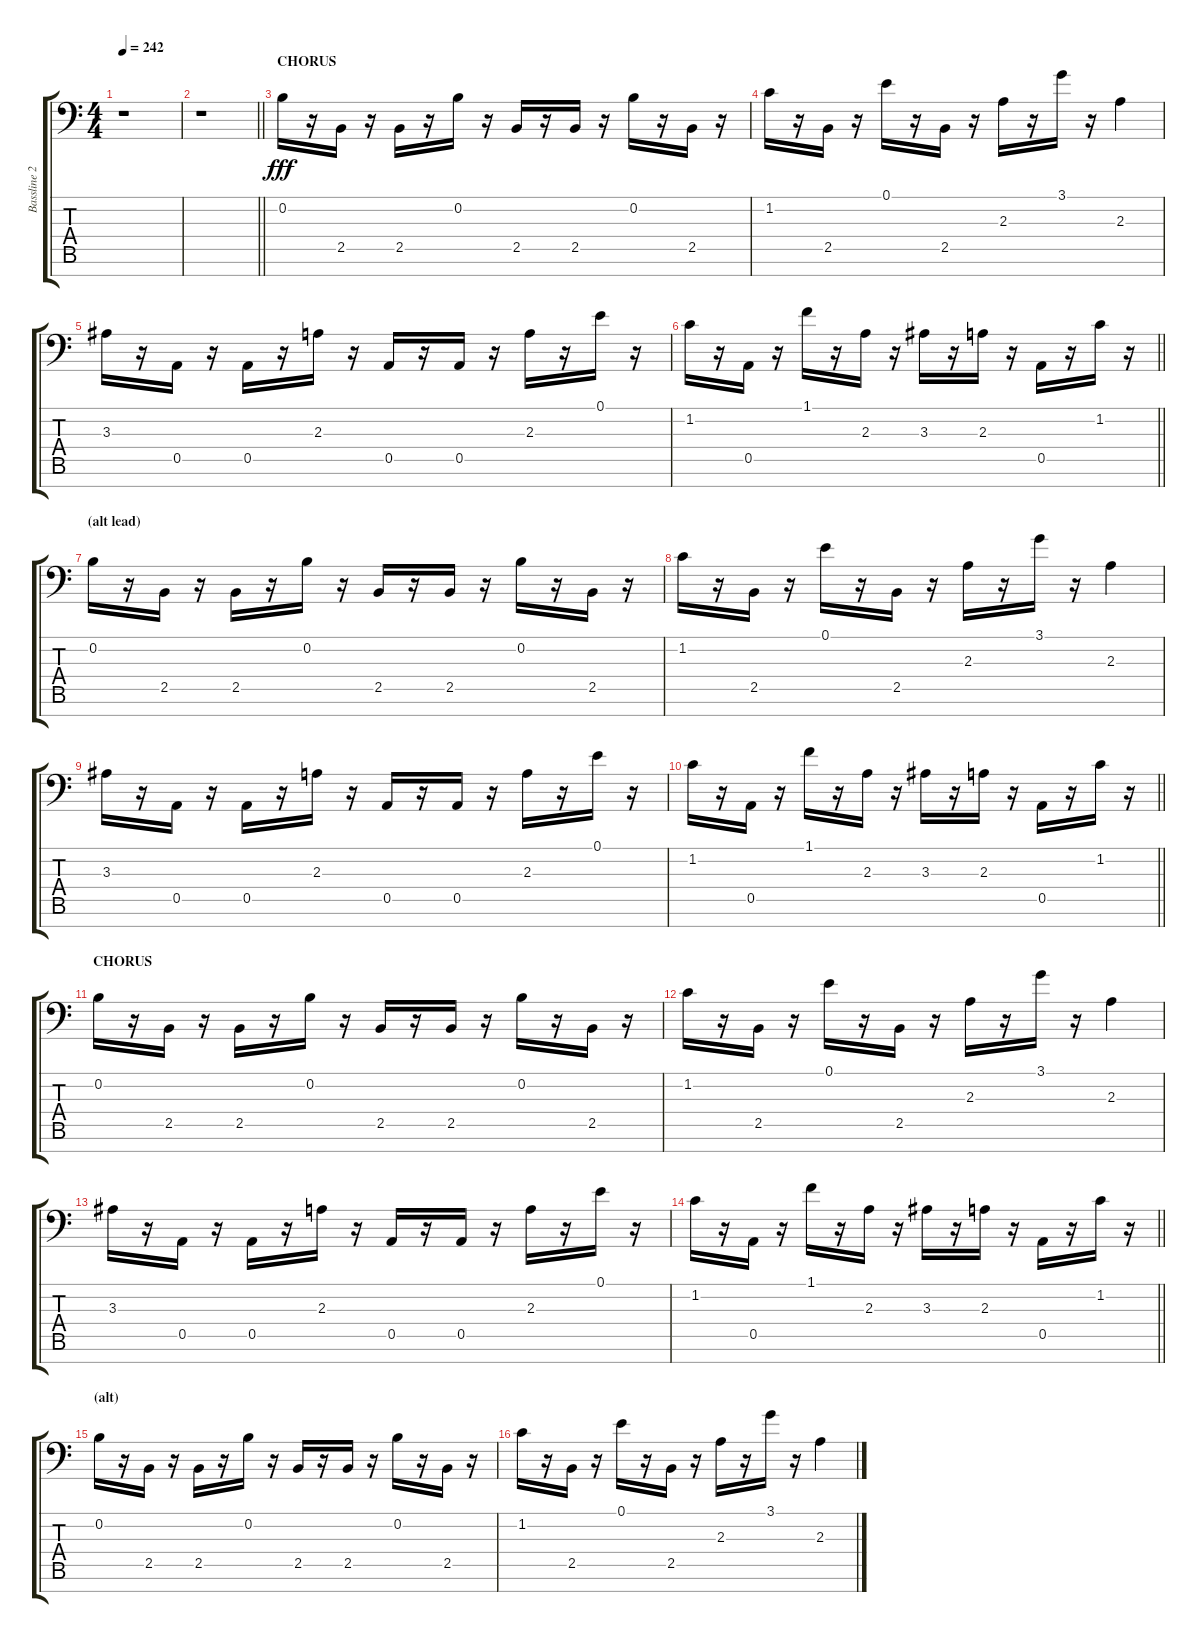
\track ("Bassline 2" "Bassline 2") {instrument lead8bassandlead}
\staff {score tabs}
\tuning (E4 B3 G3 D3 A2 E2 C-1) {hide}
\ts (4 4)
\tempo 242
\clef f4
\ks c
r.1{dy fff} |
\barLineRight lightlight
r.1 |
\section ("" "CHORUS")
0.2.16 r.16 2.5.16 r.16 2.5.16 r.16 0.2.16 r.16 2.5.16 r.16 2.5.16 r.16 0.2.16 r.16 2.5.16 r.16 |
1.2.16 r.16 2.5.16 r.16 0.1.16 r.16 2.5.16 r.16 2.3.16 r.16 3.1.16 r.16 2.3.4 |
3.3.16 r.16 0.5.16 r.16 0.5.16 r.16 2.3.16 r.16 0.5.16 r.16 0.5.16 r.16 2.3.16 r.16 0.1.16 r.16 |
\barLineRight lightlight
1.2.16 r.16 0.5.16 r.16 1.1.16 r.16 2.3.16 r.16 3.3.16 r.16 2.3.16 r.16 0.5.16 r.16 1.2.16 r.16 |
\section ("" "(alt lead)")
0.2.16 r.16 2.5.16 r.16 2.5.16 r.16 0.2.16 r.16 2.5.16 r.16 2.5.16 r.16 0.2.16 r.16 2.5.16 r.16 |
1.2.16 r.16 2.5.16 r.16 0.1.16 r.16 2.5.16 r.16 2.3.16 r.16 3.1.16 r.16 2.3.4 |
3.3.16 r.16 0.5.16 r.16 0.5.16 r.16 2.3.16 r.16 0.5.16 r.16 0.5.16 r.16 2.3.16 r.16 0.1.16 r.16 |
\barLineRight lightlight
1.2.16 r.16 0.5.16 r.16 1.1.16 r.16 2.3.16 r.16 3.3.16 r.16 2.3.16 r.16 0.5.16 r.16 1.2.16 r.16 |
\section ("" "CHORUS")
0.2.16 r.16 2.5.16 r.16 2.5.16 r.16 0.2.16 r.16 2.5.16 r.16 2.5.16 r.16 0.2.16 r.16 2.5.16 r.16 |
1.2.16 r.16 2.5.16 r.16 0.1.16 r.16 2.5.16 r.16 2.3.16 r.16 3.1.16 r.16 2.3.4 |
3.3.16 r.16 0.5.16 r.16 0.5.16 r.16 2.3.16 r.16 0.5.16 r.16 0.5.16 r.16 2.3.16 r.16 0.1.16 r.16 |
\barLineRight lightlight
1.2.16 r.16 0.5.16 r.16 1.1.16 r.16 2.3.16 r.16 3.3.16 r.16 2.3.16 r.16 0.5.16 r.16 1.2.16 r.16 |
\section ("" "(alt)")
0.2.16 r.16 2.5.16 r.16 2.5.16 r.16 0.2.16 r.16 2.5.16 r.16 2.5.16 r.16 0.2.16 r.16 2.5.16 r.16 |
1.2.16 r.16 2.5.16 r.16 0.1.16 r.16 2.5.16 r.16 2.3.16 r.16 3.1.16 r.16 2.3.4
